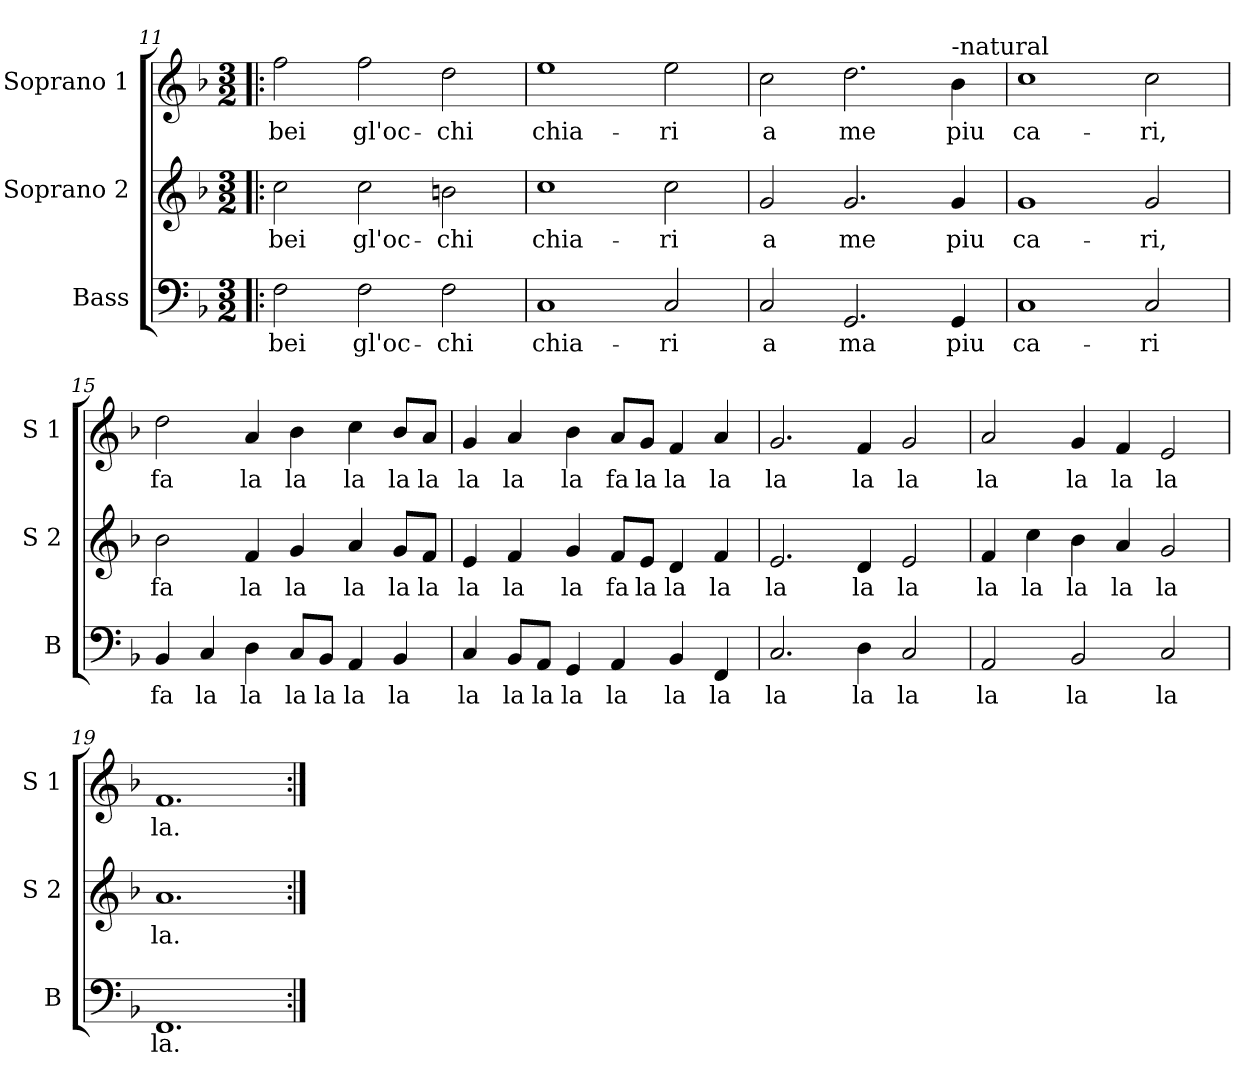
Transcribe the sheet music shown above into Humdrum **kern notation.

**kern	**text	**kern	**text	**kern	**text
*part3	*part3	*part2	*part2	*part1	*part1
*staff3	*staff3	*staff2	*staff2	*staff1	*staff1
*I"Bass	*	*I"Soprano 2	*	*I"Soprano 1	*
*I'B	*	*I'S 2	*	*I'S 1	*
!!LO:LB:g=z
*clefF4	*	*clefG2	*	*clefG2	*
*k[b-]	*	*k[b-]	*	*k[b-]	*
*F:	*	*F:	*	*F:	*
*M3/2	*	*M3/2	*	*M3/2	*
=11!|:	=11!|:	=11!|:	=11!|:	=11!|:	=11!|:
!	!LO:LY:b	!	!LO:LY:b	!	!LO:LY:b
2F\	bei	2cc\	bei	2ff\	bei
!	!LO:LY:b	!	!LO:LY:b	!	!LO:LY:b
2F\	gl'oc-	2cc\	gl'oc-	2ff\	gl'oc-
!	!LO:LY:b	!	!LO:LY:b	!	!LO:LY:b
2F\	-chi	2bn\	-chi	2dd\	-chi
=12	=12	=12	=12	=12	=12
!	!LO:LY:b	!	!LO:LY:b	!	!LO:LY:b
1C	chia-	1cc	chia-	1ee	chia-
!	!LO:LY:b	!	!LO:LY:b	!	!LO:LY:b
2C/	-ri	2cc\	-ri	2ee\	-ri
=13	=13	=13	=13	=13	=13
!	!LO:LY:b	!	!LO:LY:b	!	!LO:LY:b
2C/	a	2g/	a	2cc\	a
!	!LO:LY:b	!	!LO:LY:b	!	!LO:LY:b
2.GG/	ma	2.g/	me	2.dd\	me
!	!	!	!	!LO:TX:a:t=-natural	!
!	!LO:LY:b	!	!LO:LY:b	!	!LO:LY:b
4GG/	piu	4g/	piu	4b-\	piu
=14	=14	=14	=14	=14	=14
!	!LO:LY:b	!	!LO:LY:b	!	!LO:LY:b
1C	ca-	1g	ca-	1cc	ca-
!	!LO:LY:b	!	!LO:LY:b	!	!LO:LY:b
2C/	-ri	2g/	-ri,	2cc\	-ri,
=15	=15	=15	=15	=15	=15
!	!LO:LY:b	!	!LO:LY:b	!	!LO:LY:b
4BB-/	fa	2b-\	fa	2dd\	fa
!	!LO:LY:b	!	!	!	!
4C/	la	.	.	.	.
!	!LO:LY:b	!	!LO:LY:b	!	!LO:LY:b
4D\	la	4f/	la	4a/	la
!	!LO:LY:b	!	!LO:LY:b	!	!LO:LY:b
8C/L	la	4g/	la	4b-\	la
!	!LO:LY:b	!	!	!	!
8BB-/J	la	.	.	.	.
!	!LO:LY:b	!	!LO:LY:b	!	!LO:LY:b
4AA/	la	4a/	la	4cc\	la
!	!LO:LY:b	!	!LO:LY:b	!	!LO:LY:b
4BB-/	la	8g/L	la	8b-/L	la
!	!	!	!LO:LY:b	!	!LO:LY:b
.	.	8f/J	la	8a/J	la
!!LO:LB:g=z
=16	=16	=16	=16	=16	=16
!	!LO:LY:b	!	!LO:LY:b	!	!LO:LY:b
4C/	la	4e/	la	4g/	la
!	!LO:LY:b	!	!LO:LY:b	!	!LO:LY:b
8BB-/L	la	4f/	la	4a/	la
!	!LO:LY:b	!	!	!	!
8AA/J	la	.	.	.	.
!	!LO:LY:b	!	!LO:LY:b	!	!LO:LY:b
4GG/	la	4g/	la	4b-\	la
!	!LO:LY:b	!	!LO:LY:b	!	!LO:LY:b
4AA/	la	8f/L	fa	8a/L	fa
!	!	!	!LO:LY:b	!	!LO:LY:b
.	.	8e/J	la	8g/J	la
!	!LO:LY:b	!	!LO:LY:b	!	!LO:LY:b
4BB-/	la	4d/	la	4f/	la
!	!LO:LY:b	!	!LO:LY:b	!	!LO:LY:b
4FF/	la	4f/	la	4a/	la
=17	=17	=17	=17	=17	=17
!	!LO:LY:b	!	!LO:LY:b	!	!LO:LY:b
2.C/	la	2.e/	la	2.g/	la
!	!LO:LY:b	!	!LO:LY:b	!	!LO:LY:b
4D\	la	4d/	la	4f/	la
!	!LO:LY:b	!	!LO:LY:b	!	!LO:LY:b
2C/	la	2e/	la	2g/	la
=18	=18	=18	=18	=18	=18
!	!LO:LY:b	!	!LO:LY:b	!	!LO:LY:b
2AA/	la	4f/	la	2a/	la
!	!	!	!LO:LY:b	!	!
.	.	4cc\	la	.	.
!	!LO:LY:b	!	!LO:LY:b	!	!LO:LY:b
2BB-/	la	4b-\	la	4g/	la
!	!	!	!LO:LY:b	!	!LO:LY:b
.	.	4a/	la	4f/	la
!	!LO:LY:b	!	!LO:LY:b	!	!LO:LY:b
2C/	la	2g/	la	2e/	la
=19	=19	=19	=19	=19	=19
!	!LO:LY:b	!	!LO:LY:b	!	!LO:LY:b
1.FF	la.	1.a	la.	1.f	la.
=:|!	=:|!	=:|!	=:|!	=:|!	=:|!
*-	*-	*-	*-	*-	*-
